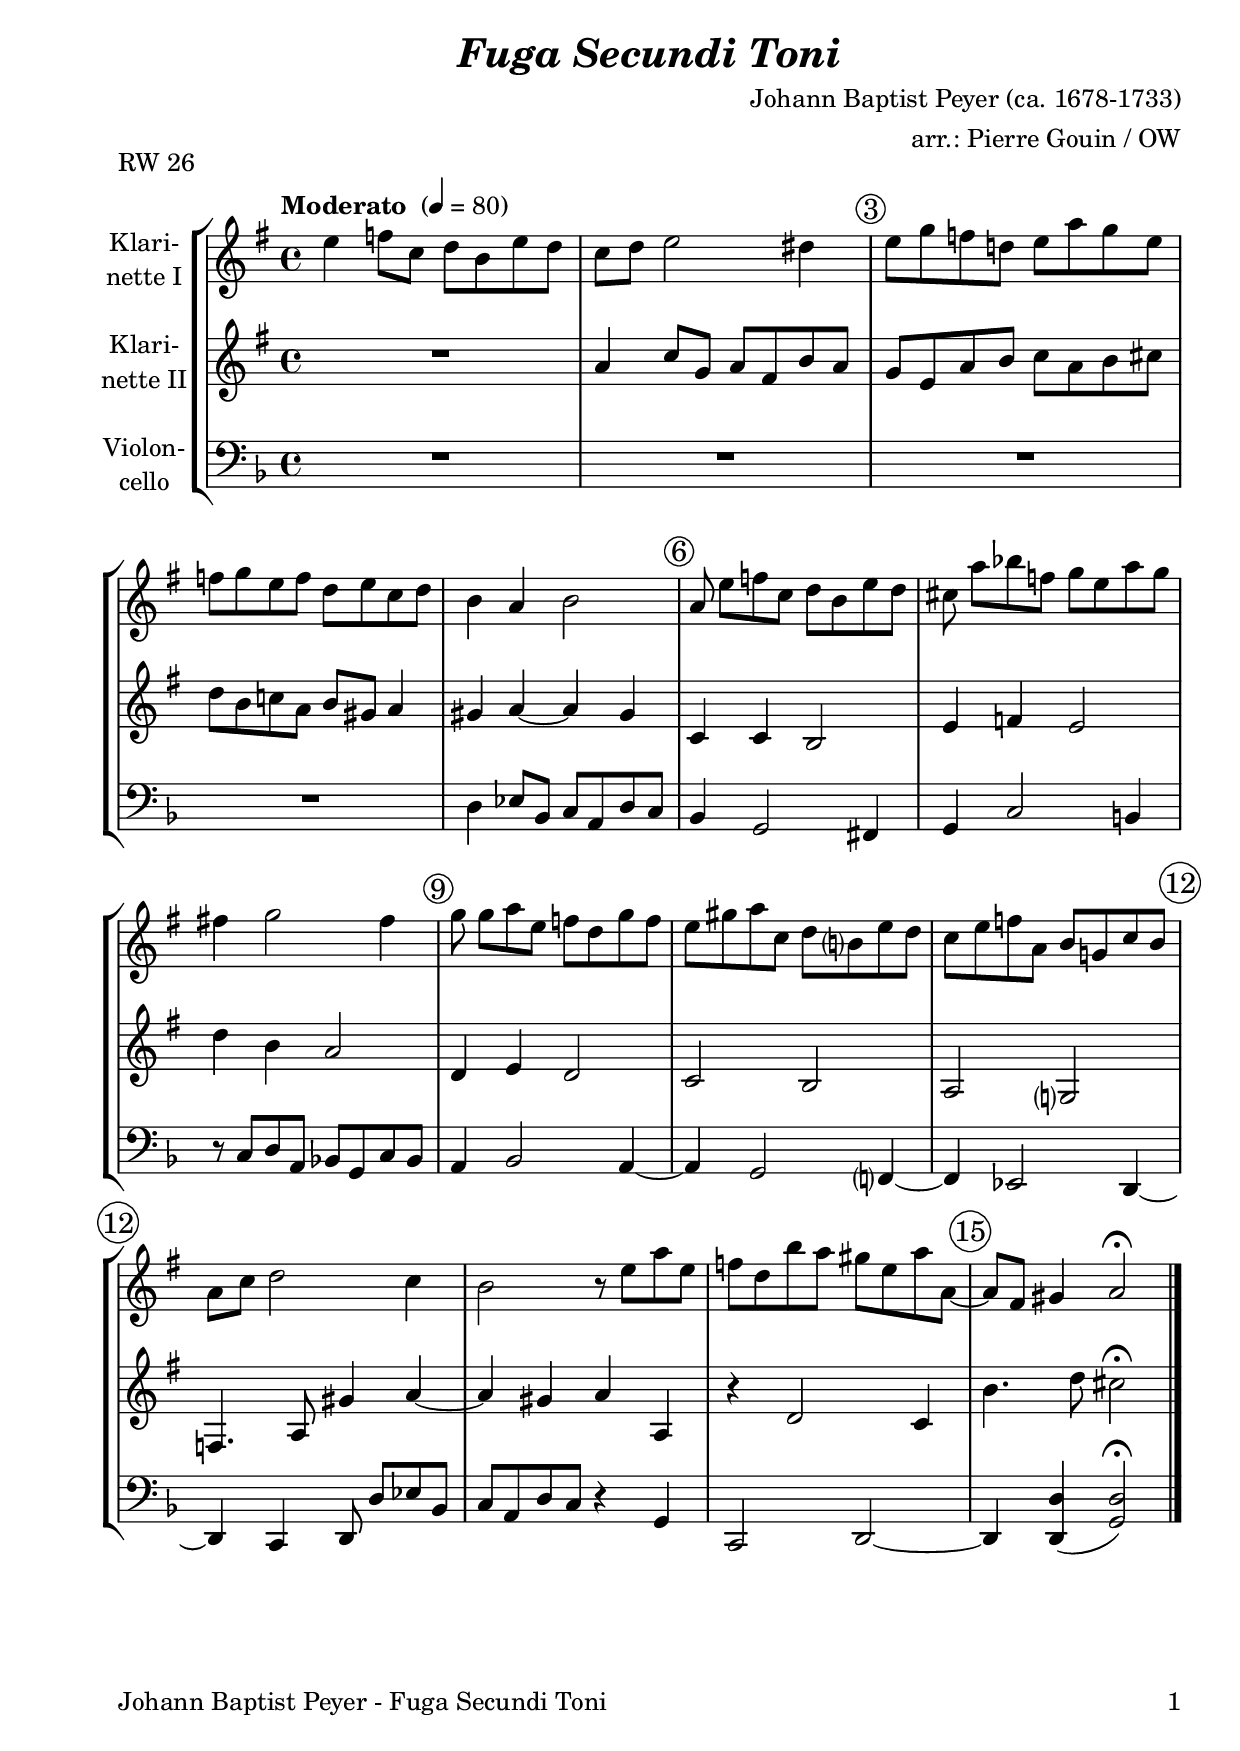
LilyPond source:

\version "2.18.2"
\include "deutsch.ly"
  
#(set-global-staff-size 22)

\header {
  title     = \markup \bold \italic "Fuga Secundi Toni"
  composer  = "Johann Baptist Peyer (ca. 1678-1733)"
  arranger  = "arr.: Pierre Gouin / OW"
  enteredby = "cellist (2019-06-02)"
  piece     = "RW 26"
}

voiceconsts = {
  \key d \minor
  \time 4/4
  \clef "treble"
%  \numericTimeSignature
  \compressFullBarRests
  % Set default beaming for all staves
%  \set Timing.beamExceptions = #'()
%  \set Timing.baseMoment     = #(ly:make-moment 1 4)
%  \set Timing.beatStructure  = #'(1 1 1)
  % Print a bar number every third measure
  \override Score.BarNumber.break-visibility = ##(#t #t #t)
  \set Score.barNumberVisibility = #(every-nth-bar-number-visible 3)
  % Draw a circle round the following bar number(s)
  \override Score.BarNumber.stencil
    = #(make-stencil-circler 0.1 0.25 ly:text-interface::print)
  % Increase the size of the bar number by 25%
  \override Score.BarNumber.font-size = #1.25
  % Center-align bar numbers
  \override Score.BarNumber.self-alignment-X = #CENTER
  \tempo "Moderato " 4=80
}

micl = "clarinet"
mifl = "flute"
miob = "oboe"
mifh = "french horn"
misx = "tenor sax"
mist = "string ensemble 1"
miba = "cello"

va = \relative c'' {
  \voiceconsts

  d4 es8 b c a d c
  b c d2 cis4
  d8 f es c! d g f d

  es f d es c d b c
  a4 g a2
  g8 d'[ es b] c a d c

  h g'[ as es] f d g f
  e!4 f2 e4
  f8 f[ g d] es c f es

  d fis g b, c a? d c
  b d es g, a f! b a
  g b c2 b4

  a2 r8 d g d
  es c a' g fis d g g,~
  g e fis4 g2\fermata \bar "|."
}

vb = \relative c'' {
  \voiceconsts

  R1
  g4 b8 f g e a g
  f d g a b g a h

  c a b! g a fis g4
  fis g~ g fis
  b, b a2

  d4 es d2
  c'4 a g2
  c,4 d c2

  b a
  g f?
  es4. g8 fis'4 g~

  g fis g g,
  r c2 b4
  a'4. c8 h2\fermata \bar "|."
}

vc = \relative c {
  \voiceconsts
  \clef "bass"

  R1*4
  d4 es8 b c a d c
  b4 g2 fis4

  g c2 h4
  r8 c d a b! g c b
  a4 b2 a4~

  a g2 f?4~
  f es2 d4~
  d c d8 d'[ es b]

  c a d c r4 g
  c,2 d~
  d4 <d d'>( <g d'>2)\fermata \bar "|."
}


music = \new StaffGroup <<
      \new Staff {
	\set Staff.midiInstrument = \micl
	\set Staff.instrumentName = \markup \center-column { "Klari-" "nette I" }
	\transpose d e { \va }
      }

      \new Staff {
	\set Staff.midiInstrument = \micl
	\set Staff.instrumentName = \markup \center-column { "Klari-" "nette II" }
	\transpose d e { \vb }
      }

      \new Staff {
	\set Staff.midiInstrument = \miba
	\set Staff.instrumentName = \markup \center-column { "Violon-" "cello" }
	\transpose d d { \vc }
      }
>>

\book {
   \paper {
    left-margin = 2\cm
    print-page-number = ##t
    print-first-page-number = ##t
    oddHeaderMarkup = \markup \null
    evenHeaderMarkup = \markup \null
    oddFooterMarkup = \markup {
      \fill-line {
        \on-the-fly #print-page-number-check-first
        "Johann Baptist Peyer - Fuga Secundi Toni" \fromproperty #'page:page-number-string
      }
    }
    evenFooterMarkup = \oddFooterMarkup
  } \score {
    \music
    \layout {}
  }

  \score {
    \unfoldRepeats \music

    \midi {
      \context {
        \Score
      }
    }
  }
}
